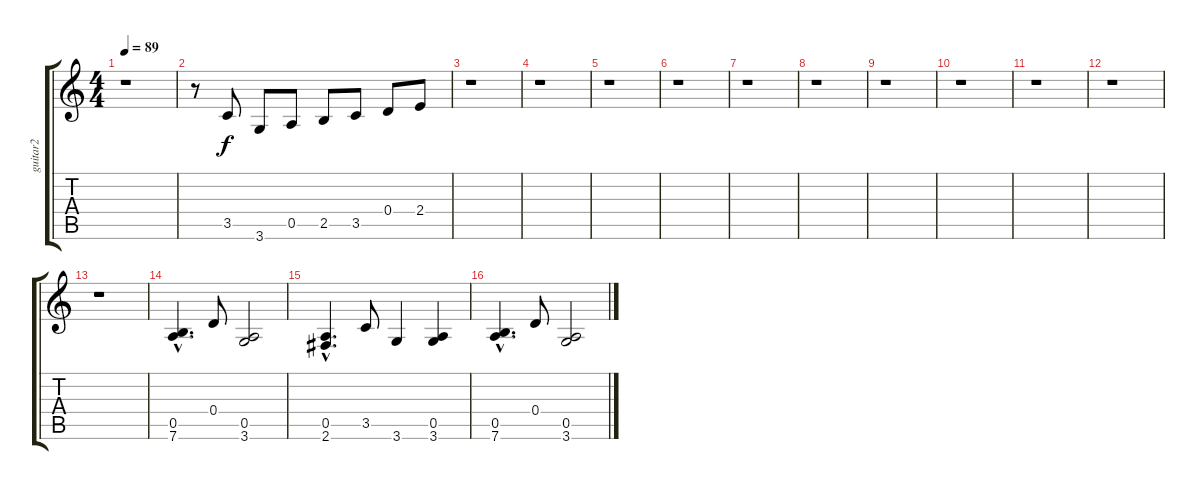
\track ("guitar2" "guitar2") {instrument overdrivenguitar}
\staff {score tabs}
\tuning (E4 B3 G3 D3 A2 E2) {hide}
\ts (4 4)
\tempo 89
\clef g2
\ks c
r.1{dy f instrument overdrivenguitar} |
r.8 3.5.8{volume 12 balance 16} 3.6.8 0.5.8 2.5.8 3.5.8 0.4.8 2.4.8 |
r.1 |
r.1 |
r.1 |
r.1 |
r.1 |
r.1 |
r.1 |
r.1 |
r.1 |
r.1 |
r.1 |
(0.5{hac} 7.6{hac}).4{d} 0.4.8 (0.5 3.6).2 |
(0.5{hac} 2.6{hac}).4{d} 3.5.8 3.6.4 (0.5 3.6).4 |
(0.5{hac} 7.6{hac}).4{d} 0.4.8 (0.5 3.6).2
